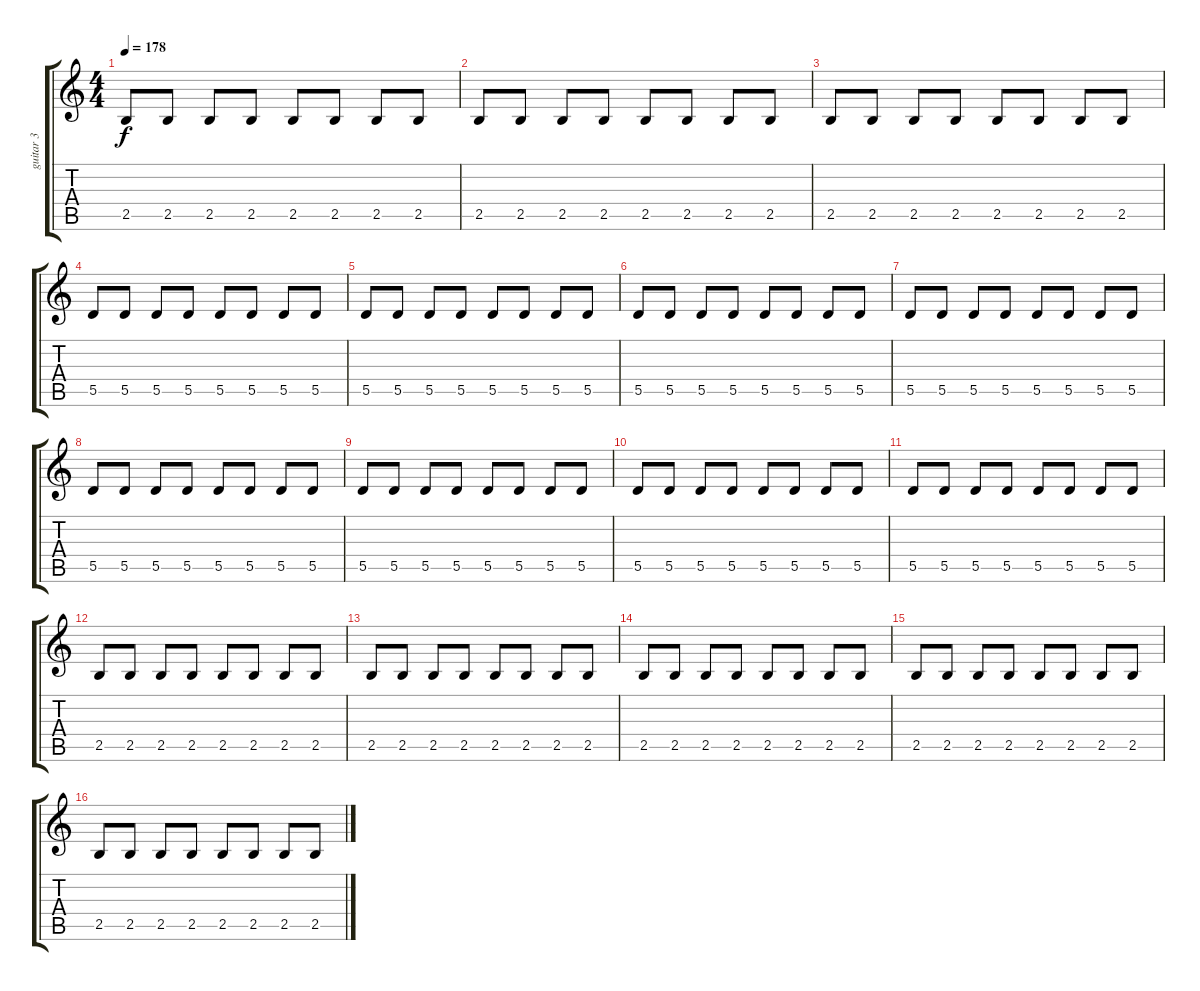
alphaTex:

\track ("guitar 3" "guitar 3") {instrument electricbassfinger}
\staff {score tabs}
\tuning (E4 B3 G3 D3 A2 E2) {hide}
\ts (4 4)
\tempo 178
\clef g2
\ks c
2.5.8{dy f} 2.5.8 2.5.8 2.5.8 2.5.8 2.5.8 2.5.8 2.5.8 |
2.5.8 2.5.8 2.5.8 2.5.8 2.5.8 2.5.8 2.5.8 2.5.8 |
2.5.8 2.5.8 2.5.8 2.5.8 2.5.8 2.5.8 2.5.8 2.5.8 |
5.5.8 5.5.8 5.5.8 5.5.8 5.5.8 5.5.8 5.5.8 5.5.8 |
5.5.8 5.5.8 5.5.8 5.5.8 5.5.8 5.5.8 5.5.8 5.5.8 |
5.5.8 5.5.8 5.5.8 5.5.8 5.5.8 5.5.8 5.5.8 5.5.8 |
5.5.8 5.5.8 5.5.8 5.5.8 5.5.8 5.5.8 5.5.8 5.5.8 |
5.5.8 5.5.8 5.5.8 5.5.8 5.5.8 5.5.8 5.5.8 5.5.8 |
5.5.8 5.5.8 5.5.8 5.5.8 5.5.8 5.5.8 5.5.8 5.5.8 |
5.5.8 5.5.8 5.5.8 5.5.8 5.5.8 5.5.8 5.5.8 5.5.8 |
5.5.8 5.5.8 5.5.8 5.5.8 5.5.8 5.5.8 5.5.8 5.5.8 |
2.5.8 2.5.8 2.5.8 2.5.8 2.5.8 2.5.8 2.5.8 2.5.8 |
2.5.8 2.5.8 2.5.8 2.5.8 2.5.8 2.5.8 2.5.8 2.5.8 |
2.5.8 2.5.8 2.5.8 2.5.8 2.5.8 2.5.8 2.5.8 2.5.8 |
2.5.8 2.5.8 2.5.8 2.5.8 2.5.8 2.5.8 2.5.8 2.5.8 |
2.5.8 2.5.8 2.5.8 2.5.8 2.5.8 2.5.8 2.5.8 2.5.8
